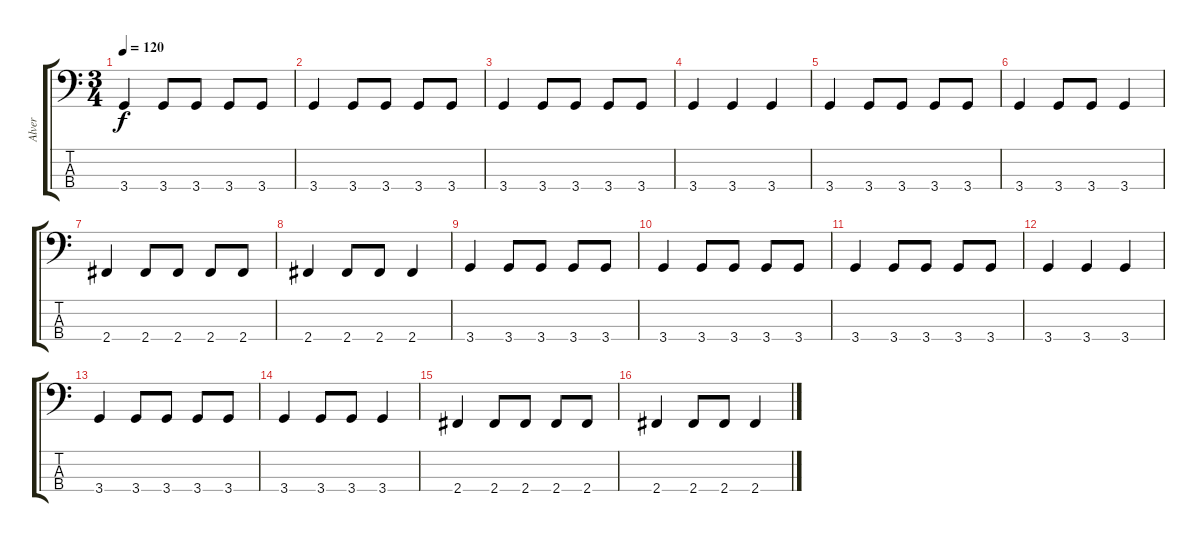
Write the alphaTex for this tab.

\track ("Alver" "Alver") {instrument electricbassfinger}
\staff {score tabs}
\tuning (G2 D2 A1 E1) {hide}
\ts (3 4)
\tempo 120
\clef f4
\ks c
3.4.4{dy f} 3.4.8 3.4.8 3.4.8 3.4.8 |
3.4.4 3.4.8 3.4.8 3.4.8 3.4.8 |
3.4.4 3.4.8 3.4.8 3.4.8 3.4.8 |
3.4.4 3.4.4 3.4.4 |
3.4.4 3.4.8 3.4.8 3.4.8 3.4.8 |
3.4.4 3.4.8 3.4.8 3.4.4 |
2.4.4 2.4.8 2.4.8 2.4.8 2.4.8 |
2.4.4 2.4.8 2.4.8 2.4.4 |
3.4.4 3.4.8 3.4.8 3.4.8 3.4.8 |
3.4.4 3.4.8 3.4.8 3.4.8 3.4.8 |
3.4.4 3.4.8 3.4.8 3.4.8 3.4.8 |
3.4.4 3.4.4 3.4.4 |
3.4.4 3.4.8 3.4.8 3.4.8 3.4.8 |
3.4.4 3.4.8 3.4.8 3.4.4 |
2.4.4 2.4.8 2.4.8 2.4.8 2.4.8 |
2.4.4 2.4.8 2.4.8 2.4.4
